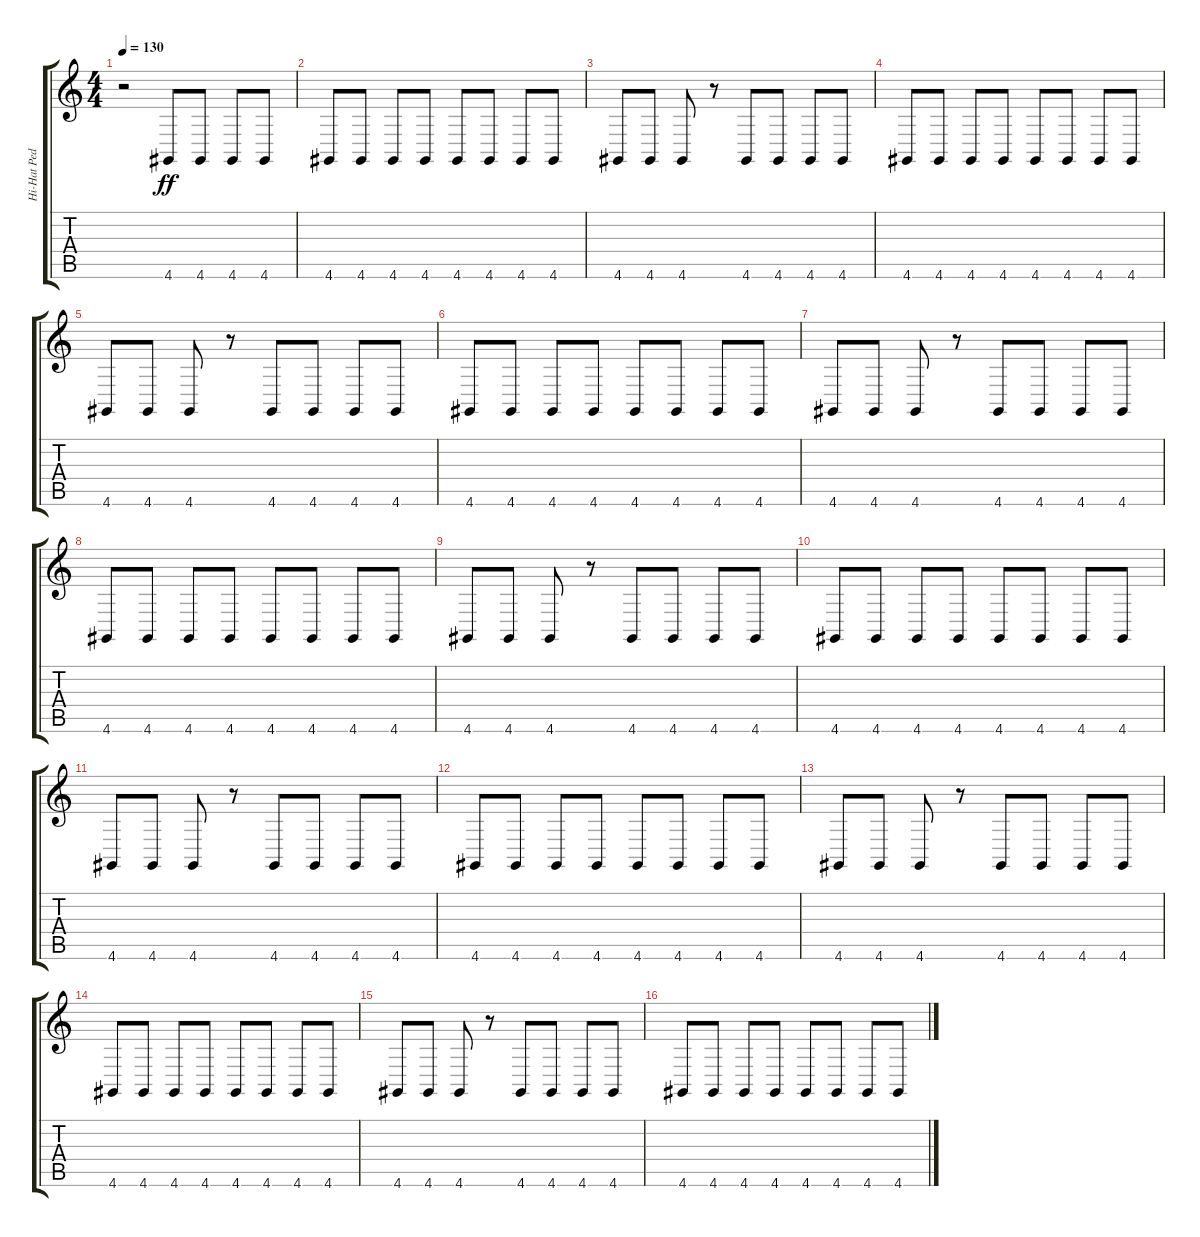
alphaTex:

\track ("Hi-Hat Pedal" "Hi-Hat Ped") {instrument acousticgrandpiano}
\staff {score tabs}
\tuning (E4 B3 G3 D3 A2 E2) {hide}
\ts (4 4)
\tempo 130
\clef g2
\ks c
r.2{dy ff} 4.6.8 4.6.8 4.6.8 4.6.8 |
4.6.8 4.6.8 4.6.8 4.6.8 4.6.8 4.6.8 4.6.8 4.6.8 |
4.6.8 4.6.8 4.6.8 r.8 4.6.8 4.6.8 4.6.8 4.6.8 |
4.6.8 4.6.8 4.6.8 4.6.8 4.6.8 4.6.8 4.6.8 4.6.8 |
4.6.8 4.6.8 4.6.8 r.8 4.6.8 4.6.8 4.6.8 4.6.8 |
4.6.8 4.6.8 4.6.8 4.6.8 4.6.8 4.6.8 4.6.8 4.6.8 |
4.6.8 4.6.8 4.6.8 r.8 4.6.8 4.6.8 4.6.8 4.6.8 |
4.6.8 4.6.8 4.6.8 4.6.8 4.6.8 4.6.8 4.6.8 4.6.8 |
4.6.8 4.6.8 4.6.8 r.8 4.6.8 4.6.8 4.6.8 4.6.8 |
4.6.8 4.6.8 4.6.8 4.6.8 4.6.8 4.6.8 4.6.8 4.6.8 |
4.6.8 4.6.8 4.6.8 r.8 4.6.8 4.6.8 4.6.8 4.6.8 |
4.6.8 4.6.8 4.6.8 4.6.8 4.6.8 4.6.8 4.6.8 4.6.8 |
4.6.8 4.6.8 4.6.8 r.8 4.6.8 4.6.8 4.6.8 4.6.8 |
4.6.8 4.6.8 4.6.8 4.6.8 4.6.8 4.6.8 4.6.8 4.6.8 |
4.6.8 4.6.8 4.6.8 r.8 4.6.8 4.6.8 4.6.8 4.6.8 |
4.6.8 4.6.8 4.6.8 4.6.8 4.6.8 4.6.8 4.6.8 4.6.8
